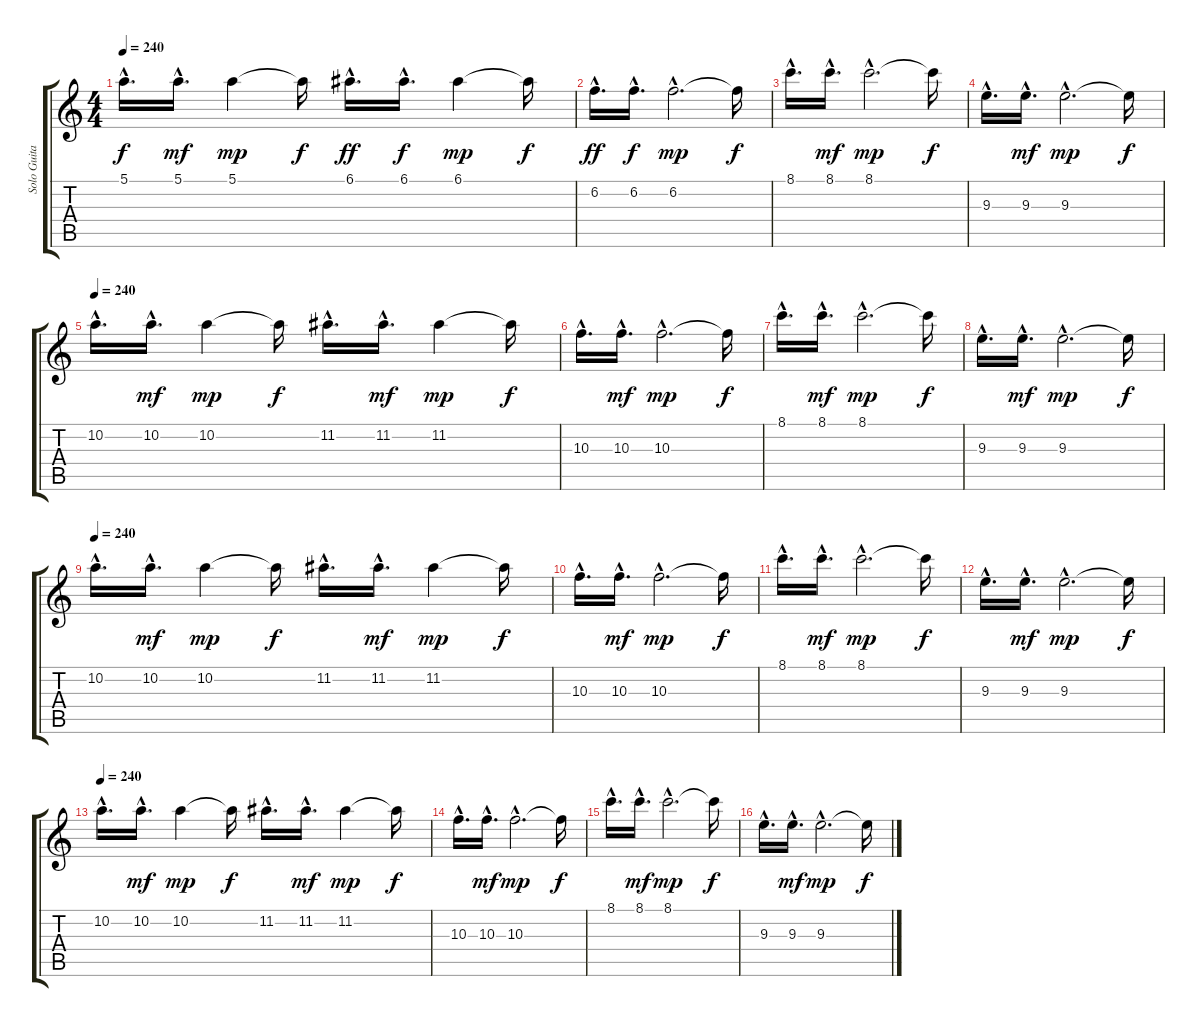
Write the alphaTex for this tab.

\track ("Solo Guitar" "Solo Guita") {instrument distortionguitar}
\staff {score tabs}
\tuning (E4 B3 G3 D3 A2 E2) {hide}
\ts (4 4)
\tempo 240
\clef g2
\ks c
5.1{hac}.16{d dy f} 5.1{hac}.16{d dy mf} 5.1.4{dy mp} 5.1{t}.16{dy f} 6.1{hac}.16{d dy ff} 6.1{hac}.16{d dy f} 6.1.4{dy mp} 6.1{t}.16{dy f} |
6.2{hac}.16{d dy ff} 6.2{hac}.16{d dy f} 6.2{hac}.2{d dy mp} 6.2{t}.16{dy f} |
8.1{hac}.16{d} 8.1{hac}.16{d dy mf} 8.1{hac}.2{d dy mp} 8.1{t}.16{dy f} |
9.3{hac}.16{d} 9.3{hac}.16{d dy mf} 9.3{hac}.2{d dy mp} 9.3{t}.16{dy f} |
\tempo 240
10.2{hac}.16{d} 10.2{hac}.16{d dy mf} 10.2.4{dy mp} 10.2{t}.16{dy f} 11.2{hac}.16{d} 11.2{hac}.16{d dy mf} 11.2.4{dy mp} 11.2{t}.16{dy f} |
10.3{hac}.16{d} 10.3{hac}.16{d dy mf} 10.3{hac}.2{d dy mp} 10.3{t}.16{dy f} |
8.1{hac}.16{d} 8.1{hac}.16{d dy mf} 8.1{hac}.2{d dy mp} 8.1{t}.16{dy f} |
9.3{hac}.16{d} 9.3{hac}.16{d dy mf} 9.3{hac}.2{d dy mp} 9.3{t}.16{dy f} |
\tempo 240
10.2{hac}.16{d} 10.2{hac}.16{d dy mf} 10.2.4{dy mp} 10.2{t}.16{dy f} 11.2{hac}.16{d} 11.2{hac}.16{d dy mf} 11.2.4{dy mp} 11.2{t}.16{dy f} |
10.3{hac}.16{d} 10.3{hac}.16{d dy mf} 10.3{hac}.2{d dy mp} 10.3{t}.16{dy f} |
8.1{hac}.16{d} 8.1{hac}.16{d dy mf} 8.1{hac}.2{d dy mp} 8.1{t}.16{dy f} |
9.3{hac}.16{d} 9.3{hac}.16{d dy mf} 9.3{hac}.2{d dy mp} 9.3{t}.16{dy f} |
\tempo 240
10.2{hac}.16{d} 10.2{hac}.16{d dy mf} 10.2.4{dy mp} 10.2{t}.16{dy f} 11.2{hac}.16{d} 11.2{hac}.16{d dy mf} 11.2.4{dy mp} 11.2{t}.16{dy f} |
10.3{hac}.16{d} 10.3{hac}.16{d dy mf} 10.3{hac}.2{d dy mp} 10.3{t}.16{dy f} |
8.1{hac}.16{d} 8.1{hac}.16{d dy mf} 8.1{hac}.2{d dy mp} 8.1{t}.16{dy f} |
9.3{hac}.16{d} 9.3{hac}.16{d dy mf} 9.3{hac}.2{d dy mp} 9.3{t}.16{dy f}
